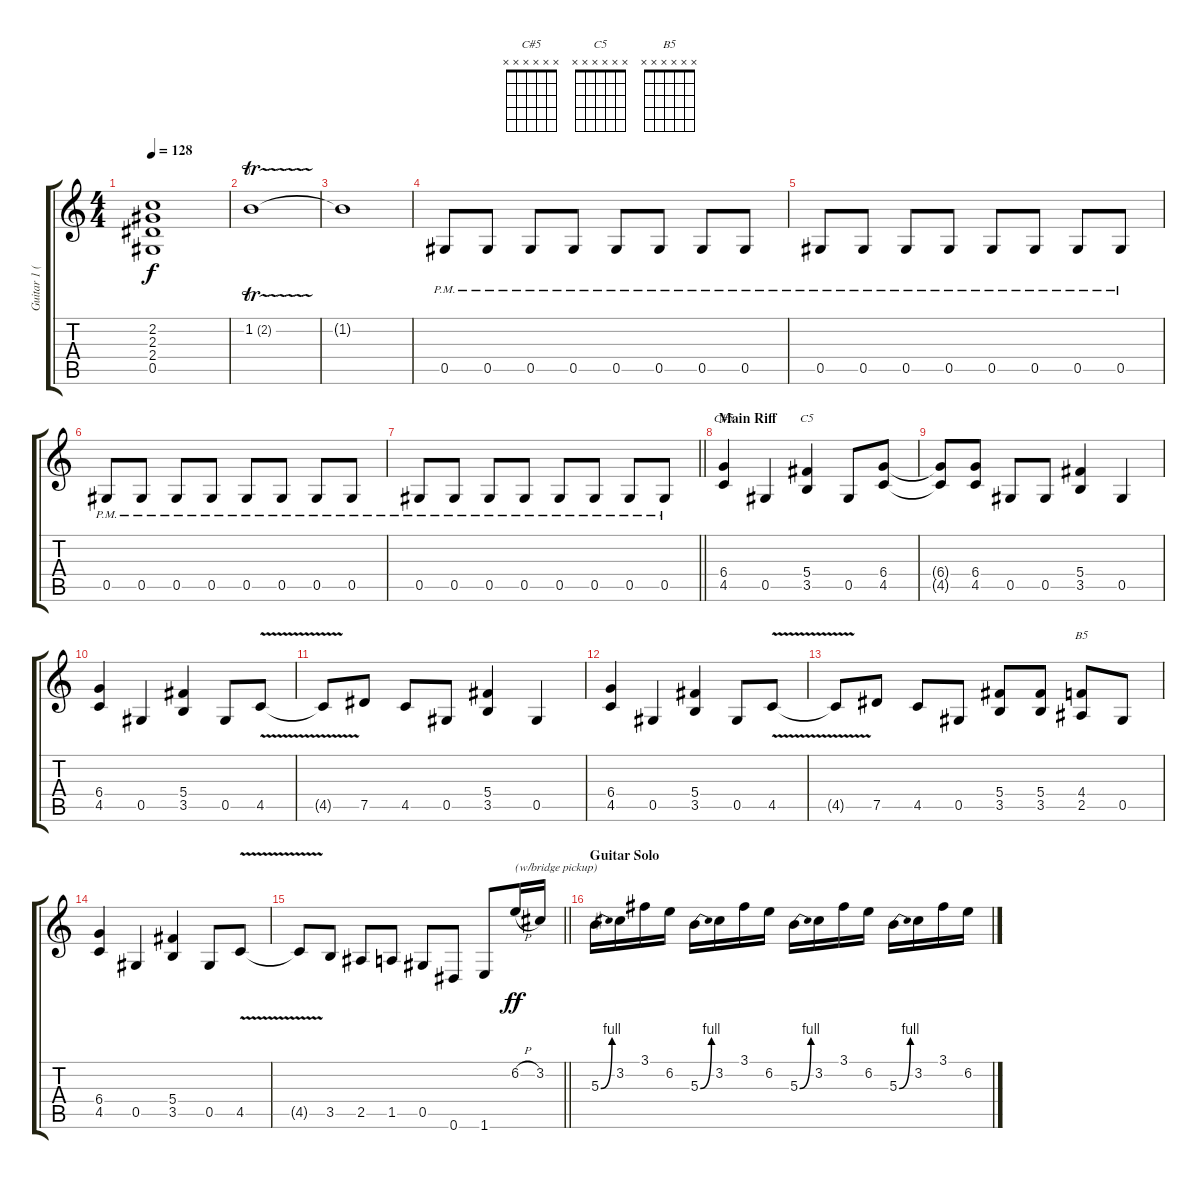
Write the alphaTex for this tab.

\track ("Guitar 1 (Slash)" "Guitar 1 (") {instrument overdrivenguitar}
\staff {score tabs}
\tuning (Eb4 Bb3 Gb3 Db3 Ab2 Eb2) {hide}
\chord ("C#5" x x x x x x)
\chord ("C5" x x x x x x)
\chord ("B5" x x x x x x)
\ts (4 4)
\tempo 128
\clef g2
\ks c
(2.2{t} 2.3{t} 2.4{t} 0.5{t}).1{dy f} |
1.2{tr (2 16)}.1 |
1.2{t}.1 |
0.5{pm}.8 0.5{pm}.8 0.5{pm}.8 0.5{pm}.8 0.5{pm}.8 0.5{pm}.8 0.5{pm}.8 0.5{pm}.8 |
0.5{pm}.8 0.5{pm}.8 0.5{pm}.8 0.5{pm}.8 0.5{pm}.8 0.5{pm}.8 0.5{pm}.8 0.5{pm}.8 |
0.5{pm}.8 0.5{pm}.8 0.5{pm}.8 0.5{pm}.8 0.5{pm}.8 0.5{pm}.8 0.5{pm}.8 0.5{pm}.8 |
\barLineRight lightlight
0.5{pm}.8 0.5{pm}.8 0.5{pm}.8 0.5{pm}.8 0.5{pm}.8 0.5{pm}.8 0.5{pm}.8 0.5{pm}.8 |
\section ("" "Main Riff")
(6.4 4.5).4{ch "C#5"} 0.5.4 (5.4 3.5).4{ch "C5"} 0.5.8 (6.4 4.5).8 |
(6.4{t} 4.5{t}).8 (6.4 4.5).8 0.5.8 0.5.8 (5.4 3.5).4 0.5.4 |
(6.4 4.5).4 0.5.4 (5.4 3.5).4 0.5.8 4.5{v}.8 |
4.5{t}.8 7.5.8 4.5.8 0.5.8 (5.4 3.5).4 0.5.4 |
(6.4 4.5).4 0.5.4 (5.4 3.5).4 0.5.8 4.5{v}.8 |
4.5{t}.8 7.5.8 4.5.8 0.5.8 (5.4 3.5).8 (5.4 3.5).8 (4.4 2.5).8{ch "B5"} 0.5.8 |
(6.4 4.5).4 0.5.4 (5.4 3.5).4 0.5.8 4.5{v}.8 |
\barLineRight lightlight
4.5{t}.8 3.5.8 2.5.8 1.5.8 0.5.8 0.6.8 1.6.8 6.2{h}.16{txt "(w/bridge pickup)" dy ff balance 8} 3.2.16 |
\section ("" "Guitar Solo")
5.3{be (bend 0 0 60 4)}.16 3.2.16 3.1.16 6.2.16 5.3{be (bend 0 0 60 4)}.16 3.2.16 3.1.16 6.2.16 5.3{be (bend 0 0 60 4)}.16 3.2.16 3.1.16 6.2.16 5.3{be (bend 0 0 60 4)}.16 3.2.16 3.1.16 6.2.16
